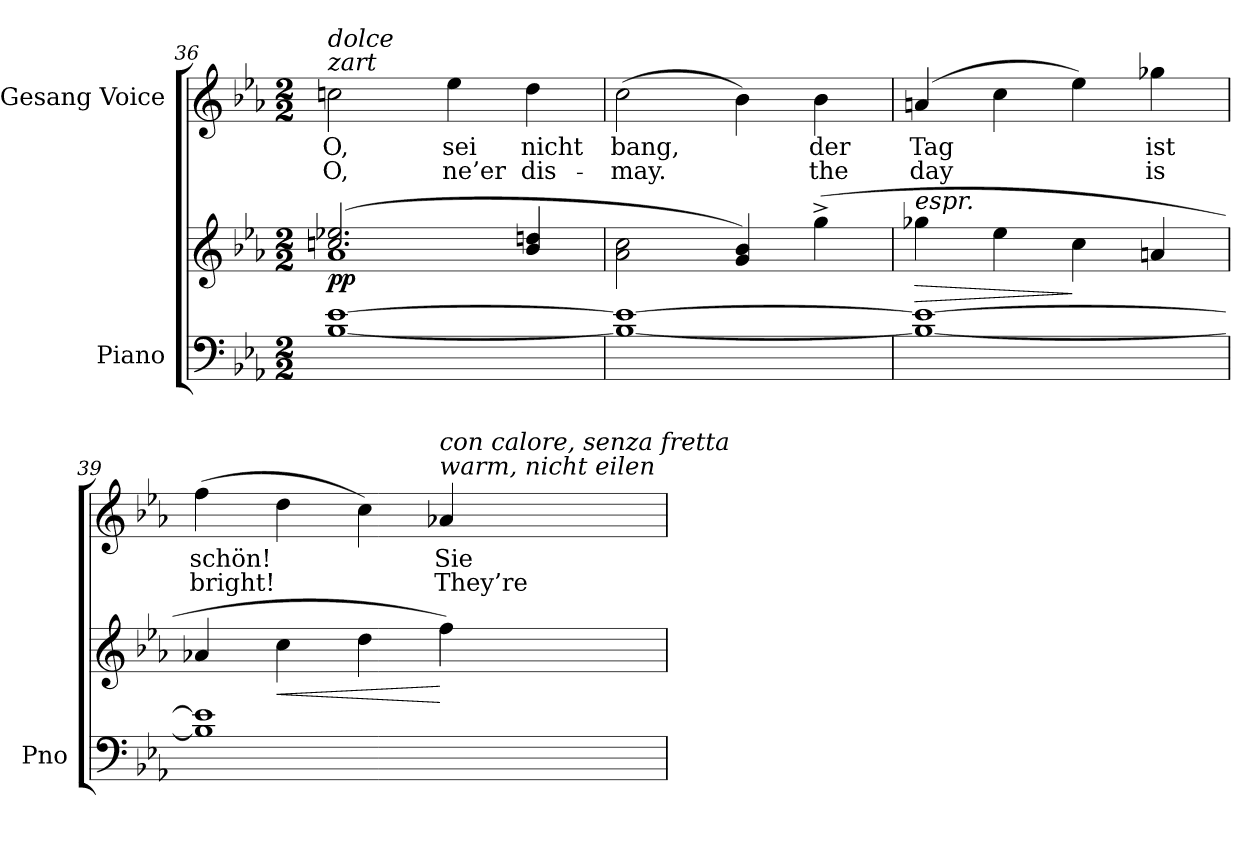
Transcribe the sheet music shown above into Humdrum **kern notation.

**kern	**kern	**dynam	**kern	**text	**text
*part2	*part2	*part2	*part1	*part1	*part1
*staff3	*staff2	*staff2/3	*staff1	*staff1	*staff1
*I"Piano	*	*	*I"Gesang Voice	*	*
*I'Pno	*	*	*	*	*
*clefF4	*clefG2	*	*clefG2	*	*
*k[b-e-a-]	*k[b-e-a-]	*	*k[b-e-a-]	*	*
*M2/2	*M2/2	*	*M2/2	*	*
=36	=36	=36	=36	=36	=36
*	*^	*	*	*	*
!	!	!	!	!LO:TX:i:t=zart	!	!
!	!	!	!	!LO:TX:i:t=dolce	!	!
!	!	!	!LO:DY:b	!	!	!
[1B- [1e-	(2.ccn/ 2.ee-X/	1a-	pp	2ccn\	O,	O,
.	.	.	.	4ee-\	sei	ne’er
.	4b-/ 4ddn/	.	.	4dd\	nicht	dis-
*	*v	*v	*	*	*	*
=37	=37	=37	=37	=37	=37
1B-_ 1e-_	2a-\ 2cc\	.	(2cc\	bang,	-may.
.	4g/ 4b-/)	.	4b-\)	.	.
.	(4gg^\	.	4b-\	der	the
=38	=38	=38	=38	=38	=38
!	!LO:TX:i:t=espr.	!	!	!	!
!	!	!LO:HP:b	!	!	!
1B-_ 1e-_	4gg-X\	>	(4an/	Tag	day
.	4ee-\	.	4cc\	.	.
.	4cc\	]	4ee-\)	.	.
.	4an/	.	4gg-X\	ist	is
=39	=39	=39	=39	=39	=39
1B-] 1e-]	4a-X/	.	(4ff\	schön!	bright!
!	!	!LO:HP:b	!	!	!
.	4cc\	<	4dd\	.	.
.	4dd\	.	4cc\)	.	.
!	!	!	!LO:TX:i:t=warm, nicht eilen	!	!
!	!	!	!LO:TX:i:t=con calore, senza fretta	!	!
.	4ff\)	[	4a-X/	Sie	They’re
=	=	=	=	=	=
*-	*-	*-	*-	*-	*-
